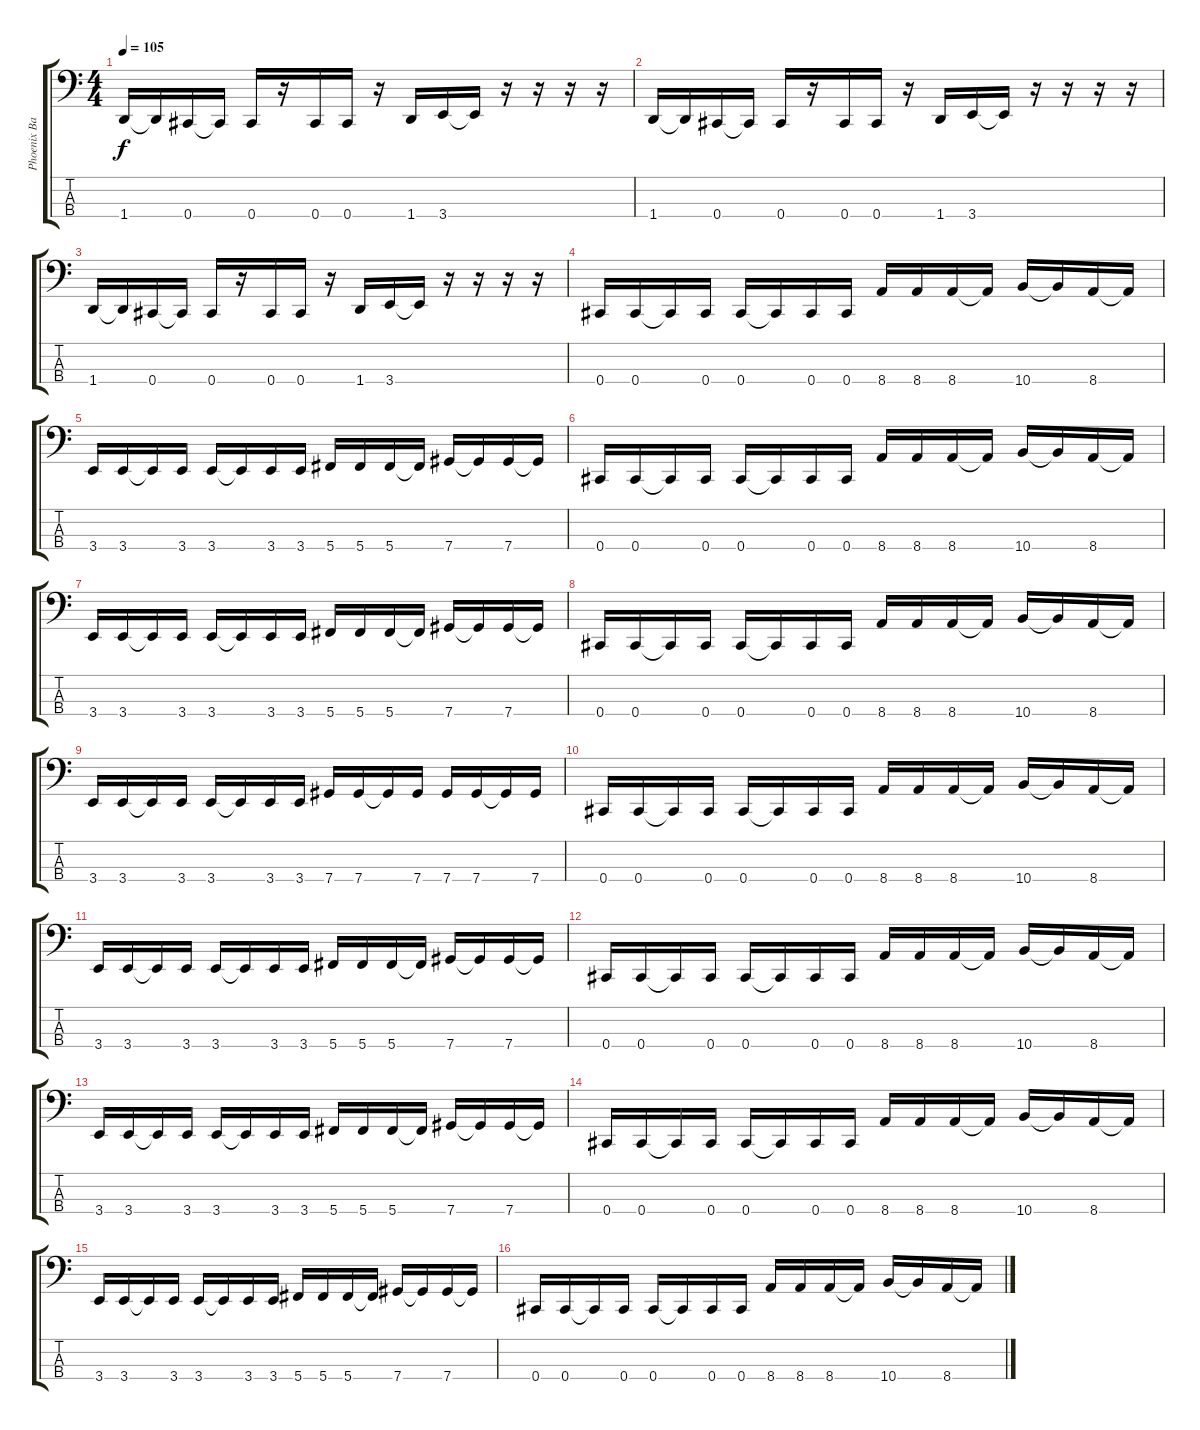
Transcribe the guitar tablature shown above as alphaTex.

\track ("Phoenix Bass2" "Phoenix Ba") {instrument electricbasspick}
\staff {score tabs}
\tuning (Gb2 Db2 Ab1 Db1) {hide}
\ts (4 4)
\tempo 105
\clef f4
\ks c
1.4.16{dy f} 1.4{t}.16 0.4.16 0.4{t}.16 0.4.16 r.16 0.4.16 0.4.16 r.16 1.4.16 3.4.16 3.4{t}.16 r.16 r.16 r.16 r.16 |
1.4.16 1.4{t}.16 0.4.16 0.4{t}.16 0.4.16 r.16 0.4.16 0.4.16 r.16 1.4.16 3.4.16 3.4{t}.16 r.16 r.16 r.16 r.16 |
1.4.16 1.4{t}.16 0.4.16 0.4{t}.16 0.4.16 r.16 0.4.16 0.4.16 r.16 1.4.16 3.4.16 3.4{t}.16 r.16 r.16 r.16 r.16 |
0.4.16 0.4.16 0.4{t}.16 0.4.16 0.4.16 0.4{t}.16 0.4.16 0.4.16 8.4.16 8.4.16 8.4.16 8.4{t}.16 10.4.16 10.4{t}.16 8.4.16 8.4{t}.16 |
3.4.16 3.4.16 3.4{t}.16 3.4.16 3.4.16 3.4{t}.16 3.4.16 3.4.16 5.4.16 5.4.16 5.4.16 5.4{t}.16 7.4.16 7.4{t}.16 7.4.16 7.4{t}.16 |
0.4.16 0.4.16 0.4{t}.16 0.4.16 0.4.16 0.4{t}.16 0.4.16 0.4.16 8.4.16 8.4.16 8.4.16 8.4{t}.16 10.4.16 10.4{t}.16 8.4.16 8.4{t}.16 |
3.4.16 3.4.16 3.4{t}.16 3.4.16 3.4.16 3.4{t}.16 3.4.16 3.4.16 5.4.16 5.4.16 5.4.16 5.4{t}.16 7.4.16 7.4{t}.16 7.4.16 7.4{t}.16 |
0.4.16 0.4.16 0.4{t}.16 0.4.16 0.4.16 0.4{t}.16 0.4.16 0.4.16 8.4.16 8.4.16 8.4.16 8.4{t}.16 10.4.16 10.4{t}.16 8.4.16 8.4{t}.16 |
3.4.16 3.4.16 3.4{t}.16 3.4.16 3.4.16 3.4{t}.16 3.4.16 3.4.16 7.4.16 7.4.16 7.4{t}.16 7.4.16 7.4.16 7.4.16 7.4{t}.16 7.4.16 |
0.4.16 0.4.16 0.4{t}.16 0.4.16 0.4.16 0.4{t}.16 0.4.16 0.4.16 8.4.16 8.4.16 8.4.16 8.4{t}.16 10.4.16 10.4{t}.16 8.4.16 8.4{t}.16 |
3.4.16 3.4.16 3.4{t}.16 3.4.16 3.4.16 3.4{t}.16 3.4.16 3.4.16 5.4.16 5.4.16 5.4.16 5.4{t}.16 7.4.16 7.4{t}.16 7.4.16 7.4{t}.16 |
0.4.16 0.4.16 0.4{t}.16 0.4.16 0.4.16 0.4{t}.16 0.4.16 0.4.16 8.4.16 8.4.16 8.4.16 8.4{t}.16 10.4.16 10.4{t}.16 8.4.16 8.4{t}.16 |
3.4.16 3.4.16 3.4{t}.16 3.4.16 3.4.16 3.4{t}.16 3.4.16 3.4.16 5.4.16 5.4.16 5.4.16 5.4{t}.16 7.4.16 7.4{t}.16 7.4.16 7.4{t}.16 |
0.4.16 0.4.16 0.4{t}.16 0.4.16 0.4.16 0.4{t}.16 0.4.16 0.4.16 8.4.16 8.4.16 8.4.16 8.4{t}.16 10.4.16 10.4{t}.16 8.4.16 8.4{t}.16 |
3.4.16 3.4.16 3.4{t}.16 3.4.16 3.4.16 3.4{t}.16 3.4.16 3.4.16 5.4.16 5.4.16 5.4.16 5.4{t}.16 7.4.16 7.4{t}.16 7.4.16 7.4{t}.16 |
0.4.16 0.4.16 0.4{t}.16 0.4.16 0.4.16 0.4{t}.16 0.4.16 0.4.16 8.4.16 8.4.16 8.4.16 8.4{t}.16 10.4.16 10.4{t}.16 8.4.16 8.4{t}.16
